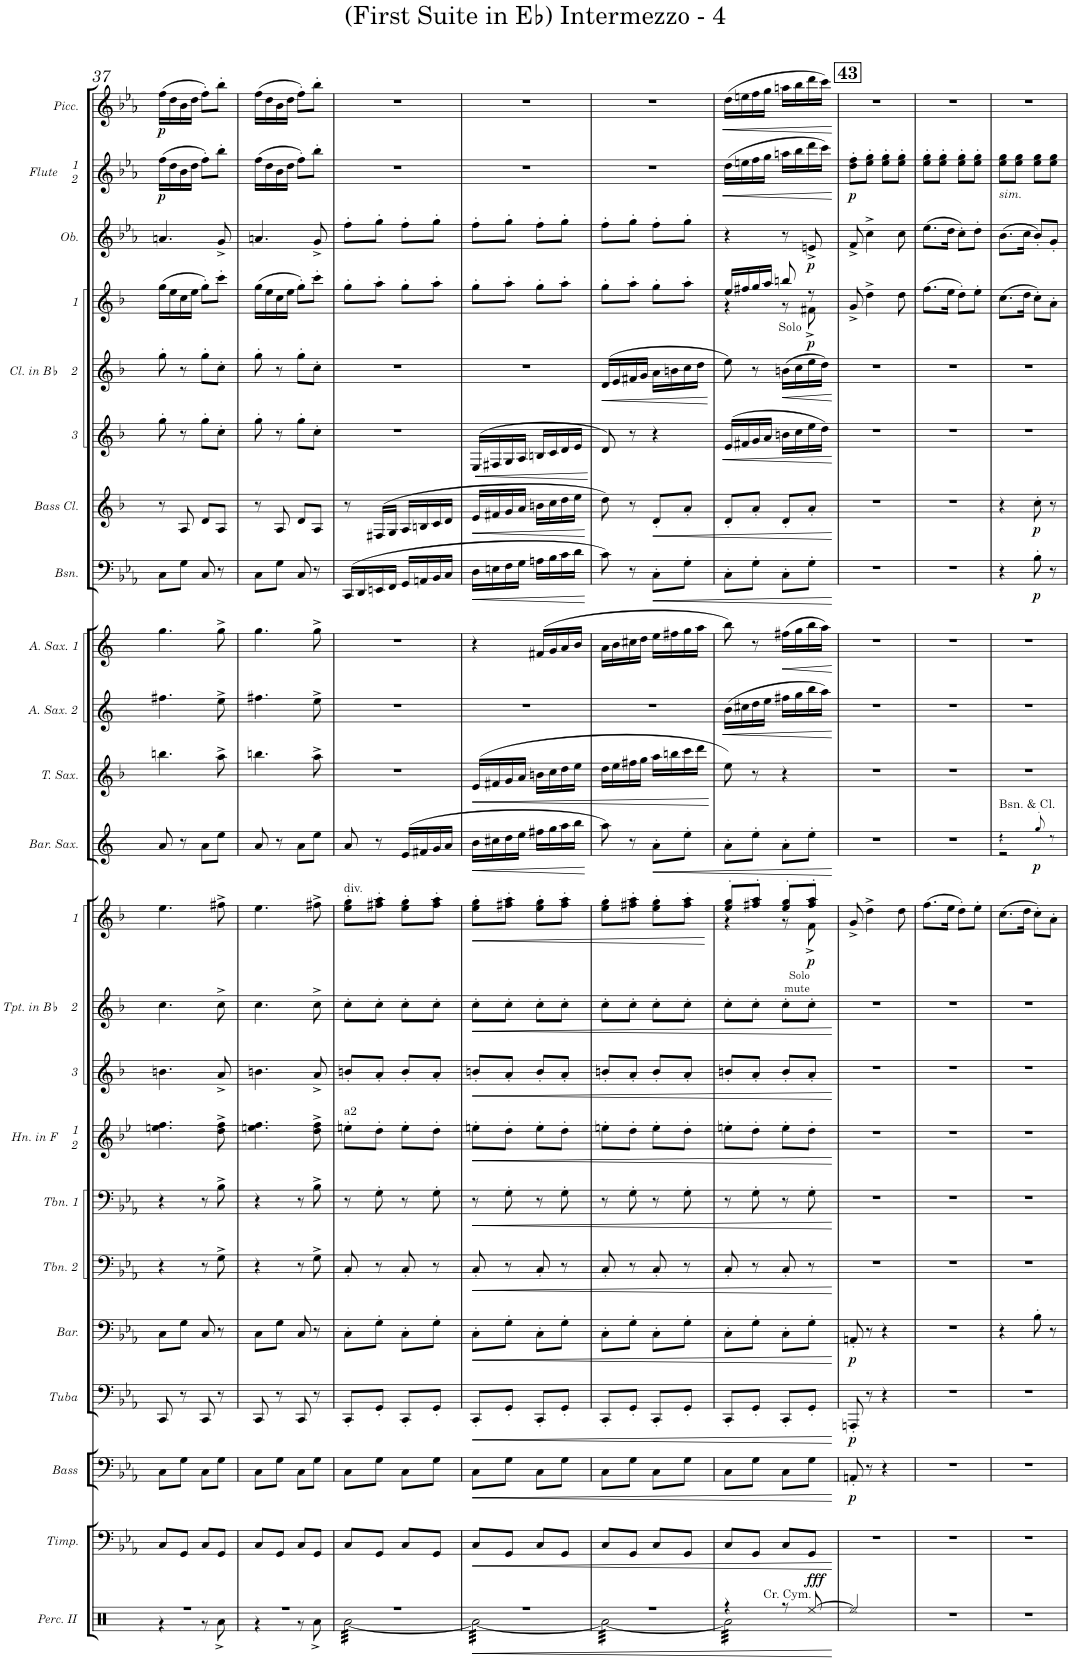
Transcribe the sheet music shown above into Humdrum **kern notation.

**kern	**dynam	**kern	**dynam	**kern	**dynam	**kern	**dynam	**kern	**dynam	**kern	**dynam	**kern	**dynam	**kern	**dynam	**kern	**dynam	**kern	**dynam	**kern	**dynam	**kern	**dynam	**kern	**dynam	**kern	**dynam	**kern	**dynam	**kern	**dynam	**kern	**dynam	**kern	**dynam	**kern	**dynam	**kern	**dynam	**kern	**dynam	**kern	**dynam	**kern	**dynam
*part23	*part23	*part22	*part22	*part21	*part21	*part20	*part20	*part19	*part19	*part18	*part18	*part17	*part17	*part16	*part16	*part15	*part15	*part14	*part14	*part13	*part13	*part12	*part12	*part11	*part11	*part10	*part10	*part9	*part9	*part8	*part8	*part7	*part7	*part6	*part6	*part5	*part5	*part4	*part4	*part3	*part3	*part2	*part2	*part1	*part1
*staff23	*staff23	*staff22	*staff22	*staff21	*staff21	*staff20	*staff20	*staff19	*staff19	*staff18	*staff18	*staff17	*staff17	*staff16	*staff16	*staff15	*staff15	*staff14	*staff14	*staff13	*staff13	*staff12	*staff12	*staff11	*staff11	*staff10	*staff10	*staff9	*staff9	*staff8	*staff8	*staff7	*staff7	*staff6	*staff6	*staff5	*staff5	*staff4	*staff4	*staff3	*staff3	*staff2	*staff2	*staff1	*staff1
*I"Percussion II	*	*I"Timpani	*	*I"String Bass	*	*I"Tuba	*	*I"Baritone	*	*I"Trombone 2	*	*I"Trombone 1	*	*I"1 Horn in F        2	*	*I"3	*	*I"Trumpet in Bb    2	*	*I"1	*	*I"Baritone Saxophone	*	*I"Tenor Saxophone	*	*I"Alto Saxophone 2	*	*I"Alto Saxophone 1	*	*I"Bassoon	*	*I"Bass Clarinet	*	*I"3	*	*I"Clarinet in Bb   2	*	*I"1	*	*I"Oboe	*	*I"1 Flute       2	*	*I"Piccolo	*
*I'Perc. II	*	*I'Timp.	*	*I'Bass	*	*I'Tuba	*	*I'Bar.	*	*I'Tbn. 2	*	*I'Tbn. 1	*	*I'1 Hn. in F        2	*	*	*	*I'Tpt. in Bb    2	*	*	*	*I'Bar. Sax.	*	*I'T. Sax.	*	*I'A. Sax. 2	*	*I'A. Sax. 1	*	*I'Bsn.	*	*I'Bass Cl.	*	*	*	*I'Cl. in Bb    2	*	*	*	*I'Ob.	*	*I'1 Flute        2	*	*I'Picc.	*
!!LO:PB:g=z
*clefX	*	*clefF4	*	*clefF4	*	*clefF4	*	*clefF4	*	*clefF4	*	*clefF4	*	*clefG2	*	*clefG2	*	*clefG2	*	*clefG2	*	*clefG2	*	*clefG2	*	*clefG2	*	*clefG2	*	*clefF4	*	*clefG2	*	*clefG2	*	*clefG2	*	*clefG2	*	*clefG2	*	*clefG2	*	*clefG2	*
*	*	*	*	*Trd7c12	*	*	*	*	*	*	*	*	*	*Trd4c7	*	*Trd1c2	*	*Trd1c2	*	*Trd1c2	*	*Trd12c21	*	*Trd8c14	*	*Trd5c9	*	*Trd5c9	*	*	*	*Trd8c14	*	*Trd1c2	*	*Trd1c2	*	*Trd1c2	*	*	*	*	*	*Trd-7c-12	*
*k[]	*	*k[b-e-a-]	*	*k[b-e-a-]	*	*k[b-e-a-]	*	*k[b-e-a-]	*	*k[b-e-a-]	*	*k[b-e-a-]	*	*k[b-e-]	*	*k[b-]	*	*k[b-]	*	*k[b-]	*	*k[]	*	*k[b-]	*	*k[]	*	*k[]	*	*k[b-e-a-]	*	*k[b-]	*	*k[b-]	*	*k[b-]	*	*k[b-]	*	*k[b-e-a-]	*	*k[b-e-a-]	*	*k[b-e-a-]	*
*M2/4	*	*M2/4	*	*M2/4	*	*M2/4	*	*M2/4	*	*M2/4	*	*M2/4	*	*M2/4	*	*M2/4	*	*M2/4	*	*M2/4	*	*M2/4	*	*M2/4	*	*M2/4	*	*M2/4	*	*M2/4	*	*M2/4	*	*M2/4	*	*M2/4	*	*M2/4	*	*M2/4	*	*M2/4	*	*M2/4	*
=37	=37	=37	=37	=37	=37	=37	=37	=37	=37	=37	=37	=37	=37	=37	=37	=37	=37	=37	=37	=37	=37	=37	=37	=37	=37	=37	=37	=37	=37	=37	=37	=37	=37	=37	=37	=37	=37	=37	=37	=37	=37	=37	=37	=37	=37
*^	*	*	*	*	*	*	*	*	*	*	*	*	*	*	*	*	*	*	*	*	*	*	*	*	*	*	*	*	*	*	*	*	*	*	*	*	*	*	*	*	*	*	*	*	*
!	!	!	!	!	!	!	!	!	!	!	!	!	!	!	!	!	!	!	!	!	!	!	!	!	!	!	!	!	!	!	!	!	!	!	!	!	!	!	!	!	!	!	!	!	!LO:TX:b:i:t=cresc.	!
!	!	!	!	!	!	!	!	!	!	!	!	!	!	!	!	!	!	!	!	!	!	!	!	!	!	!	!	!	!	!	!	!	!	!	!	!	!	!	!	!	!	!	!LO:TX:b:i:t=cresc.	!	!	!
!	!	!	!	!	!	!	!	!	!	!	!	!	!	!	!	!	!	!	!	!	!	!	!	!	!	!	!	!	!	!	!	!	!	!	!	!	!	!	!	!	!	!	!	!LO:DY:b	!	!LO:DY:b
2r	4r	.	8C/L	.	8C\L	.	8CC/	.	8C\L	.	4r	.	4r	.	4.een\ 4.ff\	.	4.bn\	.	4.cc\	.	4.ee\	.	8a/	.	4.bbn\	.	4.ff#X\	.	4.gg\	.	8C\L	.	8r	.	8gg'\	.	8gg'\	.	(16gg\LL	.	4.an/	.	(16ff\LL	p	(16ff\LL	p
.	.	.	.	.	.	.	.	.	.	.	.	.	.	.	.	.	.	.	.	.	.	.	.	.	.	.	.	.	.	.	.	.	.	.	.	.	.	.	16ee\	.	.	.	16dd\	.	16dd\	.
.	.	.	8GG/J	.	8G\J	.	8r	.	8G\J	.	.	.	.	.	.	.	.	.	.	.	.	.	8r	.	.	.	.	.	.	.	8G\J	.	8A/	.	8r	.	8r	.	16cc\	.	.	.	16b-\	.	16b-\	.
.	.	.	.	.	.	.	.	.	.	.	.	.	.	.	.	.	.	.	.	.	.	.	.	.	.	.	.	.	.	.	.	.	.	.	.	.	.	.	16ee\JJ	.	.	.	16dd\JJ	.	16dd\JJ	.
.	8r	.	8C/L	.	8C\L	.	8CC/	.	8C/	.	8r	.	8r	.	.	.	.	.	.	.	.	.	8a\L	.	.	.	.	.	.	.	8C/	.	8d/L	.	8gg'\L	.	8gg'\L	.	8gg'\L)	.	.	.	8ff'\L)	.	8ff'\L)	.
.	8Ra^\	.	8GG/J	.	8G\J	.	8r	.	8r	.	8G^\	.	8B-^\	.	8dd\^ 8ff\^	.	8a^/	.	8cc^\	.	8ff#X^\	.	8ee\J	.	8aa^\	.	8ee^\	.	8gg^\	.	8r	.	8A/J	.	8cc'\J	.	8cc'\J	.	8ccc'\J	.	8g^/	.	8bb-'\J	.	8bb-'\J	.
=38	=38	=38	=38	=38	=38	=38	=38	=38	=38	=38	=38	=38	=38	=38	=38	=38	=38	=38	=38	=38	=38	=38	=38	=38	=38	=38	=38	=38	=38	=38	=38	=38	=38	=38	=38	=38	=38	=38	=38	=38	=38	=38	=38	=38	=38	=38
2r	4r	.	8C/L	.	8C\L	.	8CC/	.	8C\L	.	4r	.	4r	.	4.een\ 4.ff\	.	4.bn\	.	4.cc\	.	4.ee\	.	8a/	.	4.bbn\	.	4.ff#X\	.	4.gg\	.	8C\L	.	8r	.	8gg'\	.	8gg'\	.	(16gg\LL	.	4.an/	.	(16ff\LL	.	(16ff\LL	.
.	.	.	.	.	.	.	.	.	.	.	.	.	.	.	.	.	.	.	.	.	.	.	.	.	.	.	.	.	.	.	.	.	.	.	.	.	.	.	16ee\	.	.	.	16dd\	.	16dd\	.
.	.	.	8GG/J	.	8G\J	.	8r	.	8G\J	.	.	.	.	.	.	.	.	.	.	.	.	.	8r	.	.	.	.	.	.	.	8G\J	.	8A/	.	8r	.	8r	.	16cc\	.	.	.	16b-\	.	16b-\	.
.	.	.	.	.	.	.	.	.	.	.	.	.	.	.	.	.	.	.	.	.	.	.	.	.	.	.	.	.	.	.	.	.	.	.	.	.	.	.	16ee\JJ	.	.	.	16dd\JJ	.	16dd\JJ	.
.	8r	.	8C/L	.	8C\L	.	8CC/	.	8C/	.	8r	.	8r	.	.	.	.	.	.	.	.	.	8a\L	.	.	.	.	.	.	.	8C/	.	8d/L	.	8gg'\L	.	8gg'\L	.	8gg'\L)	.	.	.	8ff'\L)	.	8ff'\L)	.
.	8Ra^\	.	8GG/J	.	8G\J	.	8r	.	8r	.	8G^\	.	8B-^\	.	8dd\^ 8ff\^	.	8a^/	.	8cc^\	.	8ff#X^\	.	8ee\J	.	8aa^\	.	8ee^\	.	8gg^\	.	8r	.	8A/J	.	8cc'\J	.	8cc'\J	.	8ccc'\J	.	8g^/	.	8bb-'\J	.	8bb-'\J	.
=39	=39	=39	=39	=39	=39	=39	=39	=39	=39	=39	=39	=39	=39	=39	=39	=39	=39	=39	=39	=39	=39	=39	=39	=39	=39	=39	=39	=39	=39	=39	=39	=39	=39	=39	=39	=39	=39	=39	=39	=39	=39	=39	=39	=39	=39	=39
!	!	!	!	!	!	!	!	!	!	!	!	!	!	!	!	!	!	!	!	!	!LO:TX:a:t=div.	!	!	!	!	!	!	!	!	!	!	!	!	!	!	!	!	!	!	!	!	!	!	!	!	!
!	!	!	!	!	!	!	!	!	!	!	!	!	!	!	!LO:TX:a:t=a2	!	!	!	!	!	!	!	!	!	!	!	!	!	!	!	!	!	!	!	!	!	!	!	!	!	!	!	!	!	!	!
*tremolo	*	*	*	*	*	*	*	*	*	*	*	*	*	*	*	*	*	*	*	*	*	*	*	*	*	*	*	*	*	*	*	*	*	*	*	*	*	*	*	*	*	*	*	*	*	*
2r	[32Ra\LLL	.	8C/L	.	8C\L	.	8CC'/L	.	8C'\L	.	8C'/	.	8r	.	8een'\L	.	8bn'/L	.	8cc'\L	.	8ee\' 8gg\'L	.	8a/	.	2r	.	2r	.	2r	.	(16CC/LL	.	8r	.	2r	.	2r	.	8gg'\L	.	8ff'\L	.	2r	.	2r	.
.	32Ra\	.	.	.	.	.	.	.	.	.	.	.	.	.	.	.	.	.	.	.	.	.	.	.	.	.	.	.	.	.	.	.	.	.	.	.	.	.	.	.	.	.	.	.	.	.
.	32Ra\	.	.	.	.	.	.	.	.	.	.	.	.	.	.	.	.	.	.	.	.	.	.	.	.	.	.	.	.	.	16DD/	.	.	.	.	.	.	.	.	.	.	.	.	.	.	.
.	32Ra\	.	.	.	.	.	.	.	.	.	.	.	.	.	.	.	.	.	.	.	.	.	.	.	.	.	.	.	.	.	.	.	.	.	.	.	.	.	.	.	.	.	.	.	.	.
.	32Ra\	.	8GG/J	.	8G\J	.	8GG'/J	.	8G'\J	.	8r	.	8G'\	.	8dd'\J	.	8a'/J	.	8cc'\J	.	8ff#X\' 8aa\'J	.	8r	.	.	.	.	.	.	.	16EEn/	.	(16F#X/LL	.	.	.	.	.	8aa'\J	.	8gg'\J	.	.	.	.	.
.	32Ra\	.	.	.	.	.	.	.	.	.	.	.	.	.	.	.	.	.	.	.	.	.	.	.	.	.	.	.	.	.	.	.	.	.	.	.	.	.	.	.	.	.	.	.	.	.
.	32Ra\	.	.	.	.	.	.	.	.	.	.	.	.	.	.	.	.	.	.	.	.	.	.	.	.	.	.	.	.	.	16FF/JJ	.	16G/JJ	.	.	.	.	.	.	.	.	.	.	.	.	.
.	32Ra\	.	.	.	.	.	.	.	.	.	.	.	.	.	.	.	.	.	.	.	.	.	.	.	.	.	.	.	.	.	.	.	.	.	.	.	.	.	.	.	.	.	.	.	.	.
.	32Ra\	.	8C/L	.	8C\L	.	8CC'/L	.	8C'\L	.	8C'/	.	8r	.	8ee'\L	.	8b'/L	.	8cc'\L	.	8ee\' 8gg\'L	.	(16e/LL	.	.	.	.	.	.	.	16GG/LL	.	16A/LL	.	.	.	.	.	8gg'\L	.	8ff'\L	.	.	.	.	.
.	32Ra\	.	.	.	.	.	.	.	.	.	.	.	.	.	.	.	.	.	.	.	.	.	.	.	.	.	.	.	.	.	.	.	.	.	.	.	.	.	.	.	.	.	.	.	.	.
.	32Ra\	.	.	.	.	.	.	.	.	.	.	.	.	.	.	.	.	.	.	.	.	.	16f#X/	.	.	.	.	.	.	.	16AAn/	.	16Bn/	.	.	.	.	.	.	.	.	.	.	.	.	.
.	32Ra\	.	.	.	.	.	.	.	.	.	.	.	.	.	.	.	.	.	.	.	.	.	.	.	.	.	.	.	.	.	.	.	.	.	.	.	.	.	.	.	.	.	.	.	.	.
.	32Ra\	.	8GG/J	.	8G\J	.	8GG'/J	.	8G'\J	.	8r	.	8G'\	.	8dd'\J	.	8a'/J	.	8cc'\J	.	8ff#\' 8aa\'J	.	16g/	.	.	.	.	.	.	.	16BB-/	.	16c/	.	.	.	.	.	8aa'\J	.	8gg'\J	.	.	.	.	.
.	32Ra\	.	.	.	.	.	.	.	.	.	.	.	.	.	.	.	.	.	.	.	.	.	.	.	.	.	.	.	.	.	.	.	.	.	.	.	.	.	.	.	.	.	.	.	.	.
.	32Ra\	.	.	.	.	.	.	.	.	.	.	.	.	.	.	.	.	.	.	.	.	.	16a/JJ	.	.	.	.	.	.	.	16C/JJ	.	16d/JJ	.	.	.	.	.	.	.	.	.	.	.	.	.
.	32Ra\JJJ	.	.	.	.	.	.	.	.	.	.	.	.	.	.	.	.	.	.	.	.	.	.	.	.	.	.	.	.	.	.	.	.	.	.	.	.	.	.	.	.	.	.	.	.	.
=40	=40	=40	=40	=40	=40	=40	=40	=40	=40	=40	=40	=40	=40	=40	=40	=40	=40	=40	=40	=40	=40	=40	=40	=40	=40	=40	=40	=40	=40	=40	=40	=40	=40	=40	=40	=40	=40	=40	=40	=40	=40	=40	=40	=40	=40	=40
!	!	!LO:HP:b	!	!LO:HP:b	!	!LO:HP:b	!	!LO:HP:b	!	!LO:HP:b	!	!LO:HP:b	!	!LO:HP:b	!	!LO:HP:b	!	!LO:HP:b	!	!LO:HP:b	!	!LO:HP:b	!	!LO:HP:b	!	!LO:HP:b	!	!	!	!	!	!LO:HP:b	!	!LO:HP:b	!	!LO:HP:b	!	!	!	!	!	!	!	!	!	!
2r	32Ra\LLL	<	8C/L	<	8C\L	<	8CC'/L	<	8C'\L	<	8C'/	<	8r	<	8een'\L	<	8bn'/L	<	8cc'\L	<	8ee\' 8gg\'L	<	16b\LL	<	(16e/LL	<	2r	.	4r	.	16D\LL	<	16e/LL	<	(>16E/LL	<	2r	.	8gg'\L	.	8ff'\L	.	2r	.	2r	.
.	32Ra\	.	.	.	.	.	.	.	.	.	.	.	.	.	.	.	.	.	.	.	.	.	.	.	.	.	.	.	.	.	.	.	.	.	.	.	.	.	.	.	.	.	.	.	.	.
.	32Ra\	.	.	.	.	.	.	.	.	.	.	.	.	.	.	.	.	.	.	.	.	.	16cc#X\	.	16f#X/	.	.	.	.	.	16En\	.	16f#X/	.	16F#X/	.	.	.	.	.	.	.	.	.	.	.
.	32Ra\	.	.	.	.	.	.	.	.	.	.	.	.	.	.	.	.	.	.	.	.	.	.	.	.	.	.	.	.	.	.	.	.	.	.	.	.	.	.	.	.	.	.	.	.	.
.	32Ra\	.	8GG/J	.	8G\J	.	8GG'/J	.	8G'\J	.	8r	.	8G'\	.	8dd'\J	.	8a'/J	.	8cc'\J	.	8ff#X\' 8aa\'J	.	16dd\	.	16g/	.	.	.	.	.	16F\	.	16g/	.	16G/	.	.	.	8aa'\J	.	8gg'\J	.	.	.	.	.
.	32Ra\	.	.	.	.	.	.	.	.	.	.	.	.	.	.	.	.	.	.	.	.	.	.	.	.	.	.	.	.	.	.	.	.	.	.	.	.	.	.	.	.	.	.	.	.	.
.	32Ra\	.	.	.	.	.	.	.	.	.	.	.	.	.	.	.	.	.	.	.	.	.	16ee\JJ	.	16a/JJ	.	.	.	.	.	16G\JJ	.	16a/JJ	.	16A/JJ	.	.	.	.	.	.	.	.	.	.	.
.	32Ra\	.	.	.	.	.	.	.	.	.	.	.	.	.	.	.	.	.	.	.	.	.	.	.	.	.	.	.	.	.	.	.	.	.	.	.	.	.	.	.	.	.	.	.	.	.
.	32Ra\	.	8C/L	.	8C\L	.	8CC'/L	.	8C'\L	.	8C'/	.	8r	.	8ee'\L	.	8b'/L	.	8cc'\L	.	8ee\' 8gg\'L	.	16ff#X\LL	.	16bn\LL	.	.	.	(16f#X/LL	.	16An\LL	.	16bn\LL	.	16Bn/LL	.	.	.	8gg'\L	.	8ff'\L	.	.	.	.	.
.	32Ra\	.	.	.	.	.	.	.	.	.	.	.	.	.	.	.	.	.	.	.	.	.	.	.	.	.	.	.	.	.	.	.	.	.	.	.	.	.	.	.	.	.	.	.	.	.
.	32Ra\	.	.	.	.	.	.	.	.	.	.	.	.	.	.	.	.	.	.	.	.	.	16gg\	.	16cc\	.	.	.	16g/	.	16B-\	.	16cc\	.	16c/	.	.	.	.	.	.	.	.	.	.	.
.	32Ra\	.	.	.	.	.	.	.	.	.	.	.	.	.	.	.	.	.	.	.	.	.	.	.	.	.	.	.	.	.	.	.	.	.	.	.	.	.	.	.	.	.	.	.	.	.
.	32Ra\	.	8GG/J	.	8G\J	.	8GG'/J	.	8G'\J	.	8r	.	8G'\	.	8dd'\J	.	8a'/J	.	8cc'\J	.	8ff#\' 8aa\'J	.	16aa\	.	16dd\	.	.	.	16a/	.	16c\	.	16dd\	.	16d/	.	.	.	8aa'\J	.	8gg'\J	.	.	.	.	.
.	32Ra\	.	.	.	.	.	.	.	.	.	.	.	.	.	.	.	.	.	.	.	.	.	.	.	.	.	.	.	.	.	.	.	.	.	.	.	.	.	.	.	.	.	.	.	.	.
.	32Ra\	.	.	.	.	.	.	.	.	.	.	.	.	.	.	.	.	.	.	.	.	.	16bb\JJ	.	16ee\JJ	.	.	.	16b/JJ	.	16d\JJ	.	16ee\JJ	.	16e/JJ	.	.	.	.	.	.	.	.	.	.	.
.	32Ra\JJJ	.	.	.	.	.	.	.	.	.	.	.	.	.	.	.	.	.	.	.	.	.	.	.	.	.	.	.	.	.	.	.	.	.	.	.	.	.	.	.	.	.	.	.	.	.
*v	*v	*	*	*	*	*	*	*	*	*	*	*	*	*	*	*	*	*	*	*	*	*	*	*	*	*	*	*	*	*	*	*	*	*	*	*	*	*	*	*	*	*	*	*	*	*
.	.	.	.	.	.	.	.	.	.	.	.	.	.	.	.	.	.	.	.	.	.	.	[	.	.	.	.	.	.	.	[	.	[	.	[	.	.	.	.	.	.	.	.	.	.
=41	=41	=41	=41	=41	=41	=41	=41	=41	=41	=41	=41	=41	=41	=41	=41	=41	=41	=41	=41	=41	=41	=41	=41	=41	=41	=41	=41	=41	=41	=41	=41	=41	=41	=41	=41	=41	=41	=41	=41	=41	=41	=41	=41	=41	=41
*^	*	*	*	*	*	*	*	*	*	*	*	*	*	*	*	*	*	*	*	*	*	*	*	*	*	*	*	*	*	*	*	*	*	*	*	*	*	*	*	*	*	*	*	*	*
!	!	!	!	!	!	!	!	!	!	!	!	!	!	!	!	!	!	!	!	!	!	!	!	!	!	!	!	!	!	!	!	!	!	!	!	!	!	!LO:HP:b	!	!	!	!	!	!	!	!
2r	32Ra\LLL	.	8C/L	.	8C\L	.	8CC'/L	.	8C'\L	.	8C'/	.	8r	.	8een'\L	.	8bn'/L	.	8cc'\L	.	8ee\' 8gg\'L	.	8aa\)	.	16dd\LL	.	2r	.	16a\LL	.	8c\)	.	8dd\)	.	8d/)	.	(16d/LL	<	8gg'\L	.	8ff'\L	.	2r	.	2r	.
.	32Ra\	.	.	.	.	.	.	.	.	.	.	.	.	.	.	.	.	.	.	.	.	.	.	.	.	.	.	.	.	.	.	.	.	.	.	.	.	.	.	.	.	.	.	.	.	.
.	32Ra\	.	.	.	.	.	.	.	.	.	.	.	.	.	.	.	.	.	.	.	.	.	.	.	16ee\	.	.	.	16b\	.	.	.	.	.	.	.	16e/	.	.	.	.	.	.	.	.	.
.	32Ra\	.	.	.	.	.	.	.	.	.	.	.	.	.	.	.	.	.	.	.	.	.	.	.	.	.	.	.	.	.	.	.	.	.	.	.	.	.	.	.	.	.	.	.	.	.
.	32Ra\	.	8GG/J	.	8G\J	.	8GG'/J	.	8G'\J	.	8r	.	8G'\	.	8dd'\J	.	8a'/J	.	8cc'\J	.	8ff#X\' 8aa\'J	.	8r	.	16ff#X\	.	.	.	16cc#X\	.	8r	.	8r	.	8r	.	16f#X/	.	8aa'\J	.	8gg'\J	.	.	.	.	.
.	32Ra\	.	.	.	.	.	.	.	.	.	.	.	.	.	.	.	.	.	.	.	.	.	.	.	.	.	.	.	.	.	.	.	.	.	.	.	.	.	.	.	.	.	.	.	.	.
.	32Ra\	.	.	.	.	.	.	.	.	.	.	.	.	.	.	.	.	.	.	.	.	.	.	.	16gg\JJ	.	.	.	16dd\JJ	.	.	.	.	.	.	.	16g/JJ	.	.	.	.	.	.	.	.	.
.	32Ra\	.	.	.	.	.	.	.	.	.	.	.	.	.	.	.	.	.	.	.	.	.	.	.	.	.	.	.	.	.	.	.	.	.	.	.	.	.	.	.	.	.	.	.	.	.
!	!	!	!	!	!	!	!	!	!	!	!	!	!	!	!	!	!	!	!	!	!	!	!	!LO:HP:b	!	!	!	!	!	!	!	!LO:HP:b	!	!LO:HP:b	!	!	!	!	!	!	!	!	!	!	!	!
.	32Ra\	.	8C/L	.	8C\L	.	8CC'/L	.	8C'\L	.	8C'/	.	8r	.	8ee'\L	.	8b'/L	.	8cc'\L	.	8ee\' 8gg\'L	.	8a'\L	<	16aa\LL	.	.	.	16ee\LL	.	8C'\L	<	8d'/L	<	4r	.	16a\LL	.	8gg'\L	.	8ff'\L	.	.	.	.	.
.	32Ra\	.	.	.	.	.	.	.	.	.	.	.	.	.	.	.	.	.	.	.	.	.	.	.	.	.	.	.	.	.	.	.	.	.	.	.	.	.	.	.	.	.	.	.	.	.
.	32Ra\	.	.	.	.	.	.	.	.	.	.	.	.	.	.	.	.	.	.	.	.	.	.	.	16bbn\	.	.	.	16ff#X\	.	.	.	.	.	.	.	16bn\	.	.	.	.	.	.	.	.	.
.	32Ra\	.	.	.	.	.	.	.	.	.	.	.	.	.	.	.	.	.	.	.	.	.	.	.	.	.	.	.	.	.	.	.	.	.	.	.	.	.	.	.	.	.	.	.	.	.
.	32Ra\	.	8GG/J	.	8G\J	.	8GG'/J	.	8G'\J	.	8r	.	8G'\	.	8dd'\J	.	8a'/J	.	8cc'\J	.	8ff#\' 8aa\'J	.	8ee'\J	.	16ccc\	.	.	.	16gg\	.	8G'\J	.	8a'/J	.	.	.	16cc\	.	8aa'\J	.	8gg'\J	.	.	.	.	.
.	32Ra\	.	.	.	.	.	.	.	.	.	.	.	.	.	.	.	.	.	.	.	.	.	.	.	.	.	.	.	.	.	.	.	.	.	.	.	.	.	.	.	.	.	.	.	.	.
.	32Ra\	.	.	.	.	.	.	.	.	.	.	.	.	.	.	.	.	.	.	.	.	.	.	.	16ddd\JJ	.	.	.	16aa\JJ	.	.	.	.	.	.	.	16dd\JJ	.	.	.	.	.	.	.	.	.
.	32Ra\JJJ	.	.	.	.	.	.	.	.	.	.	.	.	.	.	.	.	.	.	.	.	.	.	.	.	.	.	.	.	.	.	.	.	.	.	.	.	.	.	.	.	.	.	.	.	.
*v	*v	*	*	*	*	*	*	*	*	*	*	*	*	*	*	*	*	*	*	*	*	*	*	*	*	*	*	*	*	*	*	*	*	*	*	*	*	*	*	*	*	*	*	*	*	*
.	.	.	.	.	.	.	.	.	.	.	.	.	.	.	.	.	.	.	.	.	[	.	.	.	[	.	.	.	.	.	.	.	.	.	.	.	[	.	.	.	.	.	.	.	.
=42	=42	=42	=42	=42	=42	=42	=42	=42	=42	=42	=42	=42	=42	=42	=42	=42	=42	=42	=42	=42	=42	=42	=42	=42	=42	=42	=42	=42	=42	=42	=42	=42	=42	=42	=42	=42	=42	=42	=42	=42	=42	=42	=42	=42	=42
*^	*	*	*	*	*	*	*	*	*	*	*	*	*	*	*	*	*	*	*	*^	*	*	*	*	*	*	*	*	*	*	*	*	*	*	*	*	*	*	*	*	*	*	*	*	*
!	!	!	!	!	!	!	!	!	!	!	!	!	!	!	!	!	!	!	!	!	!	!	!	!	!	!	!	!	!LO:HP:b	!	!	!	!	!	!	!	!LO:HP:b	!	!	!	!	!	!	!	!LO:HP:b	!	!LO:HP:b
*	*	*	*	*	*	*	*	*	*	*	*	*	*	*	*	*	*	*	*	*	*	*	*	*	*	*	*	*	*	*	*	*	*	*	*	*	*	*	*	*^	*	*	*	*	*	*	*
4r	32Ra\]LLL	.	8C/L	.	8C\L	.	8CC'/L	.	8C'\L	.	8C'/	.	8r	.	8een'\L	.	8bn'/L	.	8cc'\L	.	8ee/' 8gg/'L	4r	.	8a'\L	.	8ee\)	.	(16b\LL	<	8bb\)	.	8C'\L	.	8d'/L	.	(16e/LL	<	8ee\)	.	16ee/LL	4r	.	4r	.	(16dd\LL	<	(16dd\LL	<
.	32Ra\	.	.	.	.	.	.	.	.	.	.	.	.	.	.	.	.	.	.	.	.	.	.	.	.	.	.	.	.	.	.	.	.	.	.	.	.	.	.	.	.	.	.	.	.	.	.	.
.	32Ra\	.	.	.	.	.	.	.	.	.	.	.	.	.	.	.	.	.	.	.	.	.	.	.	.	.	.	16cc#X\	.	.	.	.	.	.	.	16f#X/	.	.	.	16ff#X/	.	.	.	.	16een\	.	16een\	.
.	32Ra\	.	.	.	.	.	.	.	.	.	.	.	.	.	.	.	.	.	.	.	.	.	.	.	.	.	.	.	.	.	.	.	.	.	.	.	.	.	.	.	.	.	.	.	.	.	.	.
.	32Ra\	.	8GG/J	.	8G\J	.	8GG'/J	.	8G'\J	.	8r	.	8G'\	.	8dd'\J	.	8a'/J	.	8cc'\J	.	8ff#X/' 8aa/'J	.	.	8ee'\J	.	8r	.	16dd\	.	8r	.	8G'\J	.	8a'/J	.	16g/	.	8r	.	16gg/	.	.	.	.	16ff\	.	16ff\	.
.	32Ra\	.	.	.	.	.	.	.	.	.	.	.	.	.	.	.	.	.	.	.	.	.	.	.	.	.	.	.	.	.	.	.	.	.	.	.	.	.	.	.	.	.	.	.	.	.	.	.
.	32Ra\	.	.	.	.	.	.	.	.	.	.	.	.	.	.	.	.	.	.	.	.	.	.	.	.	.	.	16ee\JJ	.	.	.	.	.	.	.	16a/JJ	.	.	.	16aa/JJ	.	.	.	.	16gg\JJ	.	16gg\JJ	.
.	32Ra\	.	.	.	.	.	.	.	.	.	.	.	.	.	.	.	.	.	.	.	.	.	.	.	.	.	.	.	.	.	.	.	.	.	.	.	.	.	.	.	.	.	.	.	.	.	.	.
!	!	!	!	!	!	!	!	!	!	!	!	!	!	!	!	!	!	!	!	!	!	!	!	!	!	!	!	!	!	!	!	!	!	!	!	!	!	!	!	!LO:TX:b:t=Solo	!	!	!	!	!	!	!	!
!	!	!	!	!	!	!	!	!	!	!	!	!	!	!	!	!	!	!	!	!	!	!	!	!	!	!	!	!	!	!	!LO:HP:b	!	!	!	!	!	!	!	!LO:HP:b	!	!	!	!	!	!	!	!	!
8r	32Ra\	.	8C/L	.	8C\L	.	8CC'/L	.	8C'\L	.	8C'/	.	8r	.	8ee'\L	.	8b'/L	.	8cc'\L	.	8ee/' 8gg/'L	8r	.	8a'\L	.	4r	.	16ff#X\LL	.	(16ff#X\LL	<	8C'\L	.	8d'/L	.	16bn\LL	.	(16bn\LL	<	8bbn/	8r	.	8r	.	16aan\LL	.	16aan\LL	.
.	32Ra\	.	.	.	.	.	.	.	.	.	.	.	.	.	.	.	.	.	.	.	.	.	.	.	.	.	.	.	.	.	.	.	.	.	.	.	.	.	.	.	.	.	.	.	.	.	.	.
.	32Ra\	.	.	.	.	.	.	.	.	.	.	.	.	.	.	.	.	.	.	.	.	.	.	.	.	.	.	16gg\	.	16gg\	.	.	.	.	.	16cc\	.	16cc\	.	.	.	.	.	.	16bb-\	.	16bb-\	.
.	32Ra\	.	.	.	.	.	.	.	.	.	.	.	.	.	.	.	.	.	.	.	.	.	.	.	.	.	.	.	.	.	.	.	.	.	.	.	.	.	.	.	.	.	.	.	.	.	.	.
!	!	!	!	!	!	!	!	!	!	!	!	!	!	!	!	!	!	!	!	!	!LO:TX:b:t=Solo	!	!	!	!	!	!	!	!	!	!	!	!	!	!	!	!	!	!	!	!	!	!	!	!	!	!	!
!	!	!	!	!	!	!	!	!	!	!	!	!	!	!	!	!	!	!	!	!	!LO:TX:b:t=mute	!	!	!	!	!	!	!	!	!	!	!	!	!	!	!	!	!	!	!	!	!	!	!	!	!	!	!
!LO:TX:a:t=Cr. Cym.	!	!	!	!	!	!	!	!	!	!	!	!	!	!	!	!	!	!	!	!	!	!	!	!	!	!	!	!	!	!	!	!	!	!	!	!	!	!	!	!	!	!	!	!	!	!	!	!
!	!	!LO:DY:a	!	!	!	!	!	!	!	!	!	!	!	!	!	!	!	!	!	!	!	!	!LO:DY:b	!	!	!	!	!	!	!	!	!	!	!	!	!	!	!	!	!	!	!LO:DY:b	!	!LO:DY:b	!	!	!	!
[8Ree/	32Ra\	fff	8GG/J	.	8G\J	.	8GG'/J	.	8G'\J	.	8r	.	8G'\	.	8dd'\J	.	8a'/J	.	8cc'\J	.	8ff#/' 8aa/'J	8f^\	p	8ee'\J	.	.	.	16bb\	.	16bb\	.	8G'\J	.	8a'/J	.	16ee\	.	16ee\	.	8r	8f#X^\	p	8en^/	p	16ddd\	.	16ddd\	.
.	32Ra\	.	.	.	.	.	.	.	.	.	.	.	.	.	.	.	.	.	.	.	.	.	.	.	.	.	.	.	.	.	.	.	.	.	.	.	.	.	.	.	.	.	.	.	.	.	.	.
.	32Ra\	.	.	.	.	.	.	.	.	.	.	.	.	.	.	.	.	.	.	.	.	.	.	.	.	.	.	16aa\JJ)	.	16aa\JJ)	.	.	.	.	.	16dd\JJ)	.	16dd\JJ)	.	.	.	.	.	.	16ccc\JJ)	.	16ccc\JJ)	.
.	32Ra\JJJ	.	.	.	.	.	.	.	.	.	.	.	.	.	.	.	.	.	.	.	.	.	.	.	.	.	.	.	.	.	.	.	.	.	.	.	.	.	.	.	.	.	.	.	.	.	.	.
*Xtremolo	*	*	*	*	*	*	*	*	*	*	*	*	*	*	*	*	*	*	*	*	*	*	*	*	*	*	*	*	*	*	*	*	*	*	*	*	*	*	*	*	*	*	*	*	*	*	*	*
*v	*v	*	*	*	*	*	*	*	*	*	*	*	*	*	*	*	*	*	*	*	*v	*v	*	*	*	*	*	*	*	*	*	*	*	*	*	*	*	*	*	*v	*v	*	*	*	*	*	*	*
.	[	.	[	.	[	.	[	.	[	.	[	.	[	.	[	.	[	.	[	.	.	.	[	.	.	.	[	.	[	.	[	.	[	.	[	.	[	.	.	.	.	.	[	.	[
!!LO:REH:place=s1:a:B:cj:fs=15:t=43
=43	=43	=43	=43	=43	=43	=43	=43	=43	=43	=43	=43	=43	=43	=43	=43	=43	=43	=43	=43	=43	=43	=43	=43	=43	=43	=43	=43	=43	=43	=43	=43	=43	=43	=43	=43	=43	=43	=43	=43	=43	=43	=43	=43	=43	=43
!	!	!	!	!	!LO:DY:b	!	!LO:DY:b	!	!LO:DY:b	!	!	!	!	!	!	!	!	!	!	!	!	!	!	!	!	!	!	!	!	!	!	!	!	!	!	!	!	!	!	!	!	!	!LO:DY:b	!	!
2Ree/]	.	2r	.	8AAn'/	p	8AAAn'/	p	8AAn'/	p	2r	.	2r	.	2r	.	2r	.	2r	.	8g^/	.	2r	.	2r	.	2r	.	2r	.	2r	.	2r	.	2r	.	2r	.	8g^/	.	8f^/	.	8dd\' 8ff\'L	p	2r	.
.	.	.	.	8r	.	8r	.	8r	.	.	.	.	.	.	.	.	.	.	.	4dd^\	.	.	.	.	.	.	.	.	.	.	.	.	.	.	.	.	.	4dd^\	.	4cc^\	.	8ee-\' 8gg\'J	.	.	.
.	.	.	.	4r	.	4r	.	4r	.	.	.	.	.	.	.	.	.	.	.	.	.	.	.	.	.	.	.	.	.	.	.	.	.	.	.	.	.	.	.	.	.	8ee-\' 8gg\'L	.	.	.
.	.	.	.	.	.	.	.	.	.	.	.	.	.	.	.	.	.	.	.	8dd\	.	.	.	.	.	.	.	.	.	.	.	.	.	.	.	.	.	8dd\	.	8cc\	.	8ee-\' 8gg\'J	.	.	.
=44	=44	=44	=44	=44	=44	=44	=44	=44	=44	=44	=44	=44	=44	=44	=44	=44	=44	=44	=44	=44	=44	=44	=44	=44	=44	=44	=44	=44	=44	=44	=44	=44	=44	=44	=44	=44	=44	=44	=44	=44	=44	=44	=44	=44	=44
2r	.	2r	.	2r	.	2r	.	2r	.	2r	.	2r	.	2r	.	2r	.	2r	.	(8.ff\L	.	2r	.	2r	.	2r	.	2r	.	2r	.	2r	.	2r	.	2r	.	(8.ff\L	.	(8.ee-\L	.	8ee-\' 8gg\'L	.	2r	.
.	.	.	.	.	.	.	.	.	.	.	.	.	.	.	.	.	.	.	.	.	.	.	.	.	.	.	.	.	.	.	.	.	.	.	.	.	.	.	.	.	.	8ee-\' 8gg\'J	.	.	.
.	.	.	.	.	.	.	.	.	.	.	.	.	.	.	.	.	.	.	.	16ee\Jk	.	.	.	.	.	.	.	.	.	.	.	.	.	.	.	.	.	16ee\Jk	.	16dd\Jk	.	.	.	.	.
.	.	.	.	.	.	.	.	.	.	.	.	.	.	.	.	.	.	.	.	8dd'\L)	.	.	.	.	.	.	.	.	.	.	.	.	.	.	.	.	.	8dd'\L)	.	8cc'\L)	.	8ee-\' 8gg\'L	.	.	.
.	.	.	.	.	.	.	.	.	.	.	.	.	.	.	.	.	.	.	.	8ee'\J	.	.	.	.	.	.	.	.	.	.	.	.	.	.	.	.	.	8ee'\J	.	8dd'\J	.	8ee-\' 8gg\'J	.	.	.
=45	=45	=45	=45	=45	=45	=45	=45	=45	=45	=45	=45	=45	=45	=45	=45	=45	=45	=45	=45	=45	=45	=45	=45	=45	=45	=45	=45	=45	=45	=45	=45	=45	=45	=45	=45	=45	=45	=45	=45	=45	=45	=45	=45	=45	=45
*	*	*	*	*	*	*	*	*	*	*	*	*	*	*	*	*	*	*	*	*	*	*^	*	*	*	*	*	*	*	*	*	*	*	*	*	*	*	*	*	*	*	*	*	*	*
!	!	!	!	!	!	!	!	!	!	!	!	!	!	!	!	!	!	!	!	!	!	!	!	!	!	!	!	!	!	!	!	!	!	!	!	!	!	!	!	!	!	!	!LO:TX:b:i:t=sim.	!	!	!
!	!	!	!	!	!	!	!	!	!	!	!	!	!	!	!	!	!	!	!	!	!	!LO:TX:a:t=Bsn. & Cl.	!	!	!	!	!	!	!	!	!	!	!	!	!	!	!	!	!	!	!	!	!	!	!	!
2r	.	2r	.	2r	.	2r	.	4r	.	2r	.	2r	.	2r	.	2r	.	2r	.	(8.cc\L	.	4r	2r	.	2r	.	2r	.	2r	.	4r	.	4r	.	2r	.	2r	.	(8.cc\L	.	(8.b-\L	.	8ee-\ 8gg\L	.	2r	.
.	.	.	.	.	.	.	.	.	.	.	.	.	.	.	.	.	.	.	.	.	.	.	.	.	.	.	.	.	.	.	.	.	.	.	.	.	.	.	.	.	.	.	8ee-\ 8gg\J	.	.	.
.	.	.	.	.	.	.	.	.	.	.	.	.	.	.	.	.	.	.	.	16dd\Jk	.	.	.	.	.	.	.	.	.	.	.	.	.	.	.	.	.	.	16dd\Jk	.	16cc\Jk	.	.	.	.	.
!	!	!	!	!	!	!	!	!	!	!	!	!	!	!	!	!	!	!	!	!	!	!	!	!LO:DY:b	!	!	!	!	!	!	!	!LO:DY:b	!	!LO:DY:b	!	!	!	!	!	!	!	!	!	!	!	!
.	.	.	.	.	.	.	.	8B-'\	.	.	.	.	.	.	.	.	.	.	.	8cc'\L)	.	8gg'/	.	p	.	.	.	.	.	.	8B-'\	p	8cc'\	p	.	.	.	.	8cc'\L)	.	8b-'/L)	.	8ee-\ 8gg\L	.	.	.
.	.	.	.	.	.	.	.	8r	.	.	.	.	.	.	.	.	.	.	.	8a'\J	.	8r	.	.	.	.	.	.	.	.	8r	.	8r	.	.	.	.	.	8a'\J	.	8g'/J	.	8ee-\ 8gg\J	.	.	.
*	*	*	*	*	*	*	*	*	*	*	*	*	*	*	*	*	*	*	*	*	*	*v	*v	*	*	*	*	*	*	*	*	*	*	*	*	*	*	*	*	*	*	*	*	*	*	*
=	=	=	=	=	=	=	=	=	=	=	=	=	=	=	=	=	=	=	=	=	=	=	=	=	=	=	=	=	=	=	=	=	=	=	=	=	=	=	=	=	=	=	=	=	=
*-	*-	*-	*-	*-	*-	*-	*-	*-	*-	*-	*-	*-	*-	*-	*-	*-	*-	*-	*-	*-	*-	*-	*-	*-	*-	*-	*-	*-	*-	*-	*-	*-	*-	*-	*-	*-	*-	*-	*-	*-	*-	*-	*-	*-	*-
